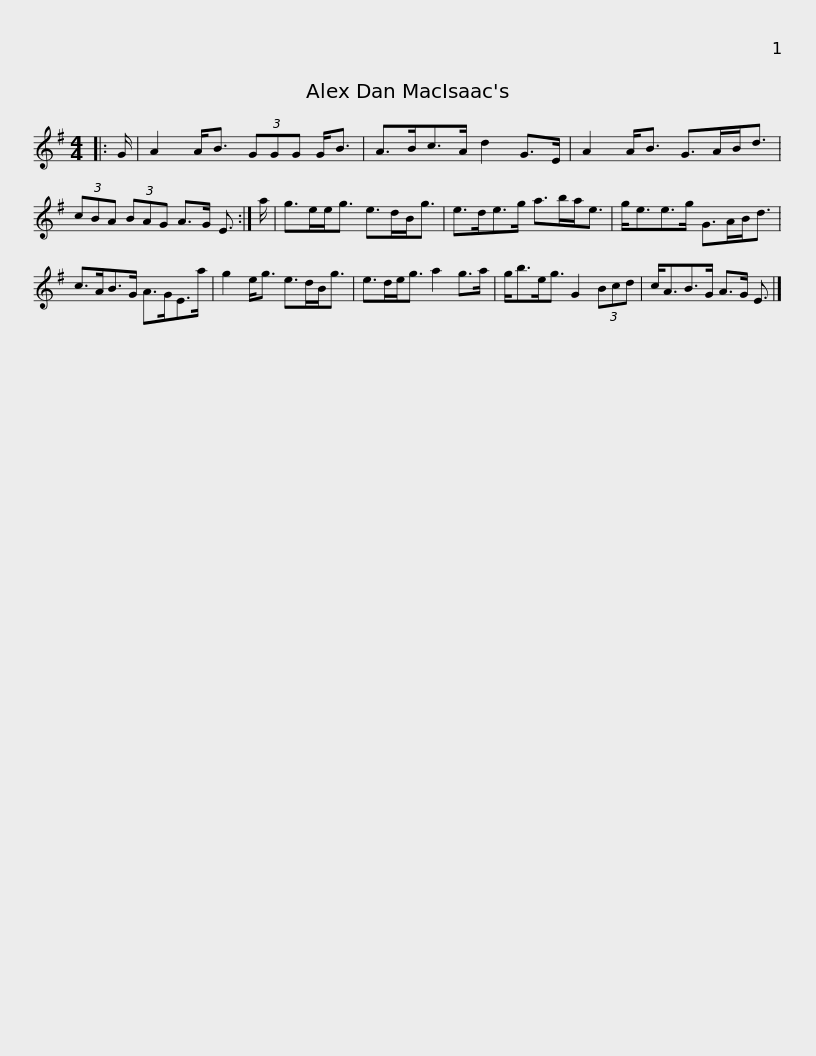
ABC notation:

X:1
L:1/8
M:4/4
I:linebreak $
K:G
V:1 treble
V:1
|: G/ | A2 A<B (3GGG G<B | A>Bc>A d2 G>E | A2 A<B G>AB<d | (3cBA (3BAG A>G E3/2 :| %5
 a/ |$ g>ee<g e>dB<g | e>de>g a>ba<e | g<ee>g G>AB<d | c>AB>G A>GE>a |$ %10
 g2 e<g e>dB<g | e>de<g a2 g>a | g<be<g G2 (3Bcd | c<AB>G A>G E3/2 |] %14
